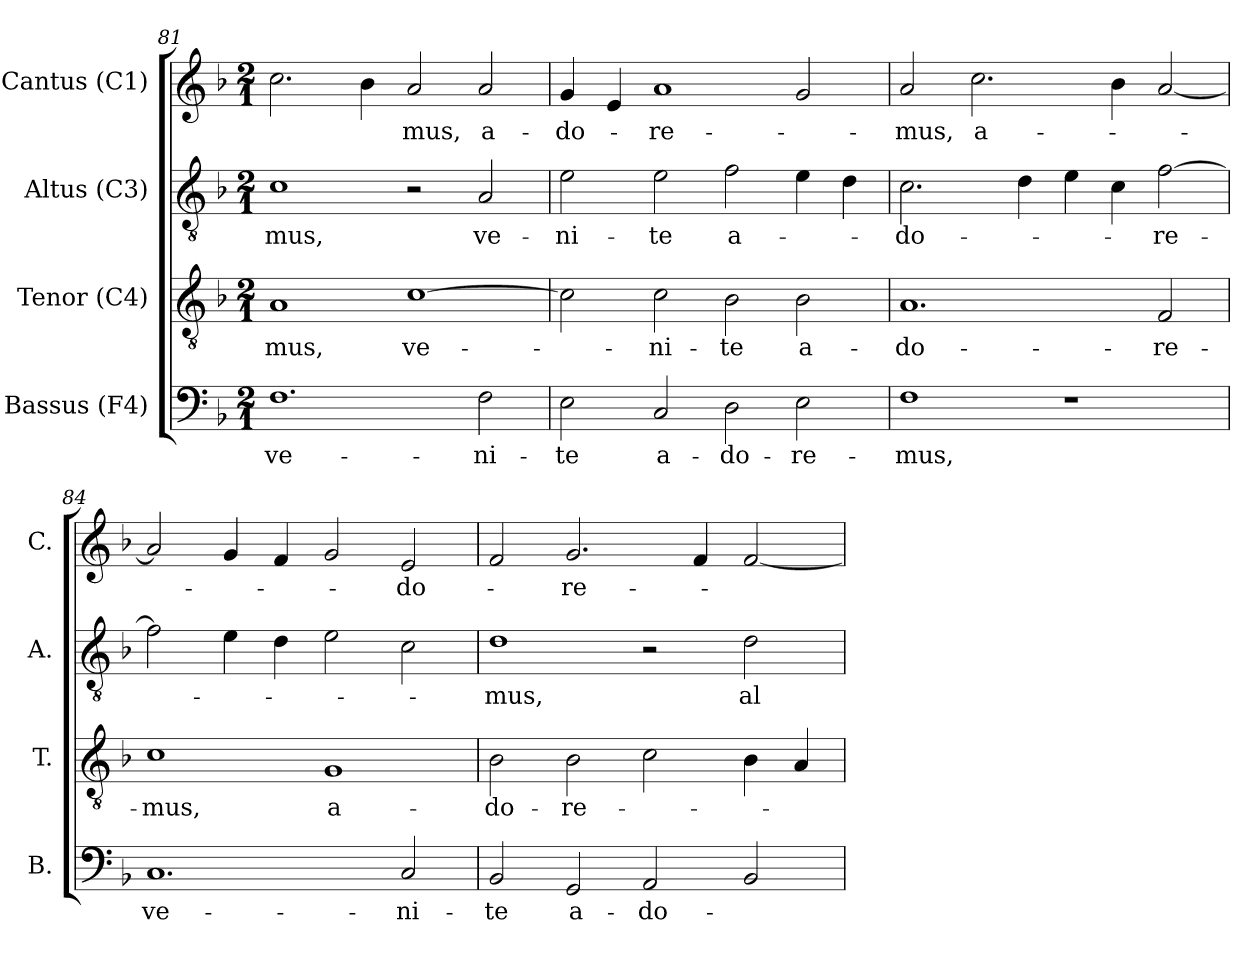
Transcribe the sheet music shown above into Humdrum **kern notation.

**kern	**text	**kern	**text	**kern	**text	**kern	**text
*part4	*part4	*part3	*part3	*part2	*part2	*part1	*part1
*staff4	*staff4	*staff3	*staff3	*staff2	*staff2	*staff1	*staff1
*I"Bassus (F4)	*	*I"Tenor (C4)	*	*I"Altus (C3)	*	*I"Cantus (C1)	*
*I'B.	*	*I'T.	*	*I'A.	*	*I'C.	*
*clefF4	*	*clefGv2	*	*clefGv2	*	*clefG2	*
*	*	*ITrd7c12	*	*ITrd7c12	*	*	*
*k[b-]	*	*k[b-]	*	*k[b-]	*	*k[b-]	*
*F:	*	*F:	*	*F:	*	*F:	*
*M2/1	*	*M2/1	*	*M2/1	*	*M2/1	*
=81	=81	=81	=81	=81	=81	=81	=81
!	!LO:LY:b:color=#000000	!	!	!	!	!	!
!	!	!	!LO:LY:b:color=#000000	!	!	!	!
!	!	!	!	!	!LO:LY:b:color=#000000	!	!
1.Fi	ve-	1AAi	-mus,	1Ci	-mus,	2.cci\	.
.	.	.	.	.	.	4b-i\	.
!	!	!	!LO:LY:b:color=#000000	!	!	!	!
!	!	!	!	!	!	!	!LO:LY:b:color=#000000
.	.	[1Ci	ve-	2r	.	2ai/	-mus,
!	!LO:LY:b:color=#000000	!	!	!	!	!	!
!	!	!	!	!	!LO:LY:b:color=#000000	!	!
!	!	!	!	!	!	!	!LO:LY:b:color=#000000
2Fi\	-ni-	.	.	2AAi/	ve-	2ai/	a-
=82	=82	=82	=82	=82	=82	=82	=82
!	!LO:LY:b:color=#000000	!	!	!	!	!	!
!	!	!	!	!	!LO:LY:b:color=#000000	!	!
!	!	!	!	!	!	!	!LO:LY:b:color=#000000
2Ei\	-te	2Ci\]	.	2Ei\	-ni-	4gi/	-do-
.	.	.	.	.	.	4ei/	.
!	!LO:LY:b:color=#000000	!	!	!	!	!	!
!	!	!	!LO:LY:b:color=#000000	!	!	!	!
!	!	!	!	!	!LO:LY:b:color=#000000	!	!
!	!	!	!	!	!	!	!LO:LY:b:color=#000000
2Ci/	a-	2Ci\	-ni-	2Ei\	-te	1ai	-re-
!	!LO:LY:b:color=#000000	!	!	!	!	!	!
!	!	!	!LO:LY:b:color=#000000	!	!	!	!
!	!	!	!	!	!LO:LY:b:color=#000000	!	!
2Di\	-do-	2BB-i\	-te	2Fi\	a-	.	.
!	!LO:LY:b:color=#000000	!	!	!	!	!	!
!	!	!	!LO:LY:b:color=#000000	!	!	!	!
2Ei\	-re-	2BB-i\	a-	4Ei\	.	2gi/	.
.	.	.	.	4Di\	.	.	.
=83	=83	=83	=83	=83	=83	=83	=83
!	!LO:LY:b:color=#000000	!	!	!	!	!	!
!	!	!	!LO:LY:b:color=#000000	!	!	!	!
!	!	!	!	!	!LO:LY:b:color=#000000	!	!
!	!	!	!	!	!	!	!LO:LY:b:color=#000000
1Fi	-mus,	1.AAi	-do-	2.Ci\	-do-	2ai/	-mus,
!	!	!	!	!	!	!	!LO:LY:b:color=#000000
.	.	.	.	.	.	2.cci\	a-
.	.	.	.	4Di\	.	.	.
1r	.	.	.	4Ei\	.	.	.
.	.	.	.	4Ci\	.	4b-i\	.
!	!	!	!LO:LY:b:color=#000000	!	!	!	!
!	!	!	!	!	!LO:LY:b:color=#000000	!	!
.	.	2FFi/	-re-	[2Fi\	-re-	[2ai/	.
!!LO:LB:g=z
=84	=84	=84	=84	=84	=84	=84	=84
!	!LO:LY:b:color=#000000	!	!	!	!	!	!
!	!	!	!LO:LY:b:color=#000000	!	!	!	!
1.Ci	ve-	1Ci	-mus,	2Fi\]	.	2ai/]	.
.	.	.	.	4Ei\	.	4gi/	.
.	.	.	.	4Di\	.	4fi/	.
!	!	!	!LO:LY:b:color=#000000	!	!	!	!
.	.	1GGi	a-	2Ei\	.	2gi/	.
!	!LO:LY:b:color=#000000	!	!	!	!	!	!
!	!	!	!	!	!	!	!LO:LY:b:color=#000000
2Ci/	-ni-	.	.	2Ci\	.	2ei/	-do-
=85	=85	=85	=85	=85	=85	=85	=85
!	!LO:LY:b:color=#000000	!	!	!	!	!	!
!	!	!	!LO:LY:b:color=#000000	!	!	!	!
!	!	!	!	!	!LO:LY:b:color=#000000	!	!
2BB-i/	-te	2BB-i\	-do-	1Di	-mus,	2fi/	.
!	!LO:LY:b:color=#000000	!	!	!	!	!	!
!	!	!	!LO:LY:b:color=#000000	!	!	!	!
!	!	!	!	!	!	!	!LO:LY:b:color=#000000
2GGi/	a-	2BB-i\	-re-	.	.	2.gi/	-re-
!	!LO:LY:b:color=#000000	!	!	!	!	!	!
2AAi/	-do-	2Ci\	.	2r	.	.	.
.	.	.	.	.	.	4fi/	.
!	!	!	!	!	!LO:LY:b:color=#000000	!	!
2BB-i/	.	4BB-i\	.	2Di\	al-	[2fi/	.
.	.	4AAi/	.	.	.	.	.
=	=	=	=	=	=	=	=
*-	*-	*-	*-	*-	*-	*-	*-
